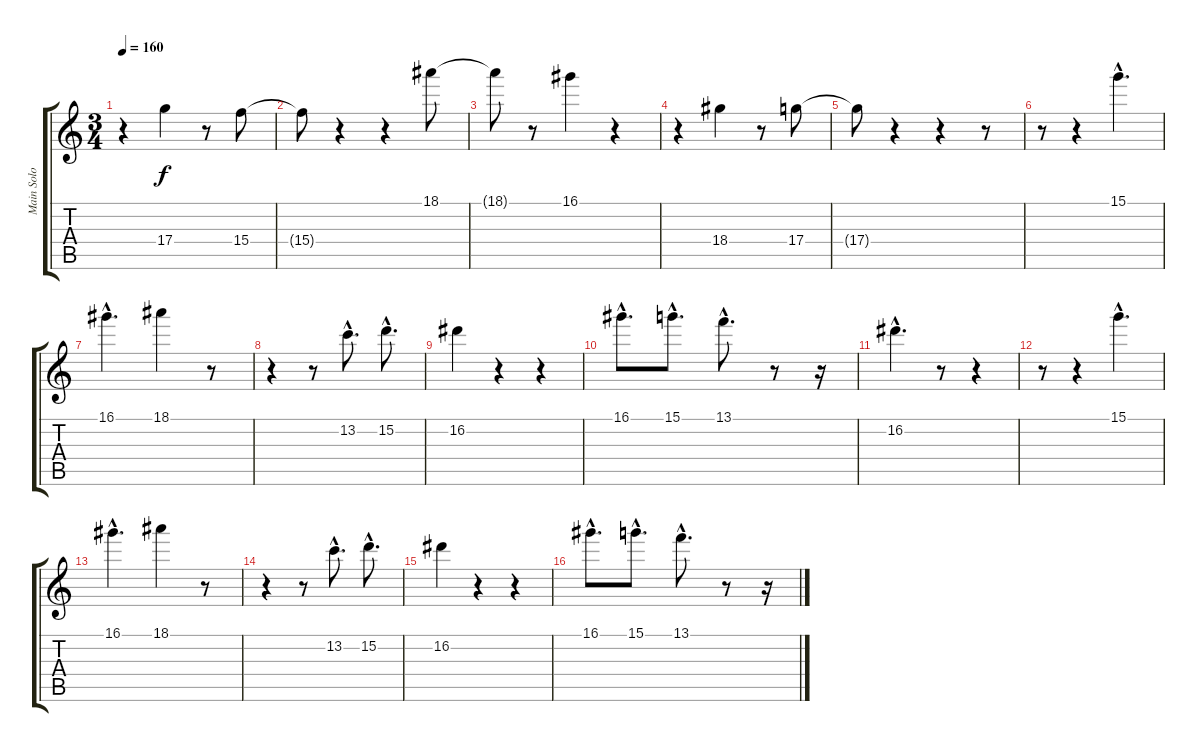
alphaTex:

\track ("Main Solo" "Main Solo") {instrument overdrivenguitar}
\staff {score tabs}
\tuning (E4 B3 G3 D3 A2 E2) {hide}
\ts (3 4)
\tempo 160
\clef g2
\ks c
r.4{dy f} 17.4.4 r.8 15.4.8 |
15.4{t}.8 r.4 r.4 18.1.8 |
18.1{t}.8 r.8 16.1.4 r.4 |
r.4 18.4.4 r.8 17.4.8 |
17.4{t}.8 r.4 r.4 r.8 |
r.8 r.4 15.1{hac}.4{d} |
16.1{hac}.4{d} 18.1.4 r.8 |
r.4 r.8 13.2{hac}.8{d} 15.2{hac}.8{d} |
16.2.4 r.4 r.4 |
16.1{hac}.8{d} 15.1{hac}.8{d} 13.1{hac}.8{d} r.8 r.16 |
16.2{hac}.4{d} r.8 r.4 |
r.8 r.4 15.1{hac}.4{d} |
16.1{hac}.4{d} 18.1.4 r.8 |
r.4 r.8 13.2{hac}.8{d} 15.2{hac}.8{d} |
16.2.4 r.4 r.4 |
16.1{hac}.8{d} 15.1{hac}.8{d} 13.1{hac}.8{d} r.8 r.16
